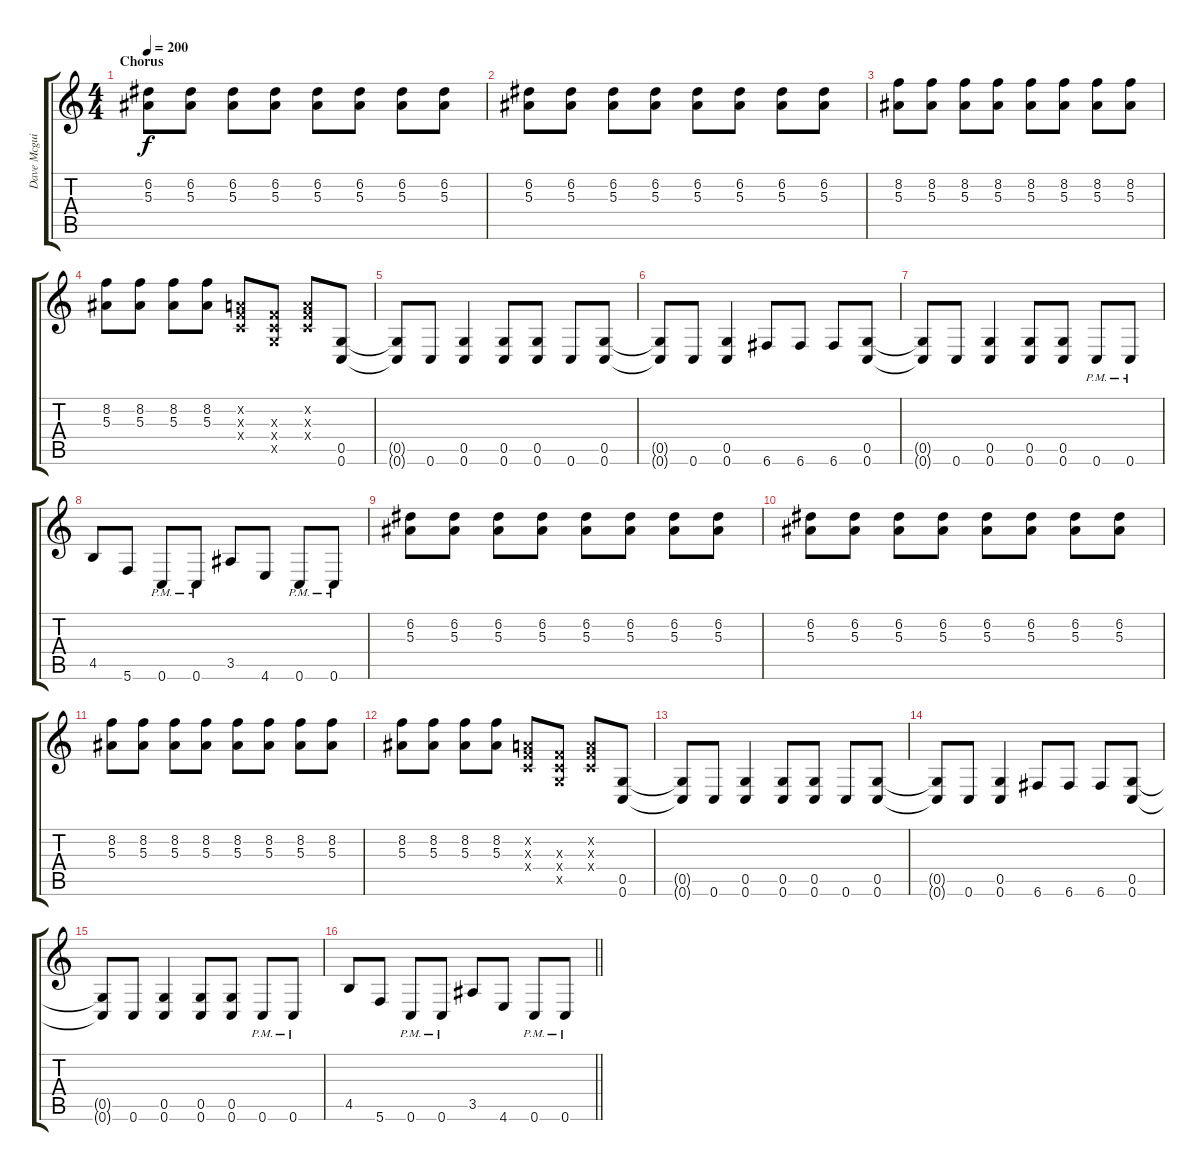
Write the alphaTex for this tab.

\track ("Dave Mcguire" "Dave Mcgui") {instrument overdrivenguitar}
\staff {score tabs}
\tuning (D4 A3 F3 C3 G2 C2) {hide}
\ts (4 4)
\section ("" "Chorus")
\tempo 200
\clef g2
\ks c
(6.2 5.3).8{dy f instrument overdrivenguitar} (6.2 5.3).8 (6.2 5.3).8 (6.2 5.3).8 (6.2 5.3).8 (6.2 5.3).8 (6.2 5.3).8 (6.2 5.3).8 |
(6.2 5.3).8 (6.2 5.3).8 (6.2 5.3).8 (6.2 5.3).8 (6.2 5.3).8 (6.2 5.3).8 (6.2 5.3).8 (6.2 5.3).8 |
(8.2 5.3).8 (8.2 5.3).8 (8.2 5.3).8 (8.2 5.3).8 (8.2 5.3).8 (8.2 5.3).8 (8.2 5.3).8 (8.2 5.3).8 |
(8.2 5.3).8 (8.2 5.3).8 (8.2 5.3).8 (8.2 5.3).8 (0.2{x} 0.3{x} 0.4{x}).8 (0.3{x} 0.4{x} 0.5{x}).8 (0.2{x} 0.3{x} 0.4{x}).8 (0.5 0.6).8 |
(0.5{t} 0.6{t}).8 0.6.8 (0.5 0.6).4 (0.5 0.6).8 (0.5 0.6).8 0.6.8 (0.5 0.6).8 |
(0.5{t} 0.6{t}).8 0.6.8 (0.5 0.6).4 6.6.8 6.6.8 6.6.8 (0.5 0.6).8 |
(0.5{t} 0.6{t}).8 0.6.8 (0.5 0.6).4 (0.5 0.6).8 (0.5 0.6).8 0.6{pm}.8 0.6{pm}.8 |
4.5.8 5.6.8 0.6{pm}.8 0.6{pm}.8 3.5.8 4.6.8 0.6{pm}.8 0.6{pm}.8 |
(6.2 5.3).8 (6.2 5.3).8 (6.2 5.3).8 (6.2 5.3).8 (6.2 5.3).8 (6.2 5.3).8 (6.2 5.3).8 (6.2 5.3).8 |
(6.2 5.3).8 (6.2 5.3).8 (6.2 5.3).8 (6.2 5.3).8 (6.2 5.3).8 (6.2 5.3).8 (6.2 5.3).8 (6.2 5.3).8 |
(8.2 5.3).8 (8.2 5.3).8 (8.2 5.3).8 (8.2 5.3).8 (8.2 5.3).8 (8.2 5.3).8 (8.2 5.3).8 (8.2 5.3).8 |
(8.2 5.3).8 (8.2 5.3).8 (8.2 5.3).8 (8.2 5.3).8 (0.2{x} 0.3{x} 0.4{x}).8 (0.3{x} 0.4{x} 0.5{x}).8 (0.2{x} 0.3{x} 0.4{x}).8 (0.5 0.6).8 |
(0.5{t} 0.6{t}).8 0.6.8 (0.5 0.6).4 (0.5 0.6).8 (0.5 0.6).8 0.6.8 (0.5 0.6).8 |
(0.5{t} 0.6{t}).8 0.6.8 (0.5 0.6).4 6.6.8 6.6.8 6.6.8 (0.5 0.6).8 |
(0.5{t} 0.6{t}).8 0.6.8 (0.5 0.6).4 (0.5 0.6).8 (0.5 0.6).8 0.6{pm}.8 0.6{pm}.8 |
\barLineRight lightlight
4.5.8 5.6.8 0.6{pm}.8 0.6{pm}.8 3.5.8 4.6.8 0.6{pm}.8 0.6{pm}.8
